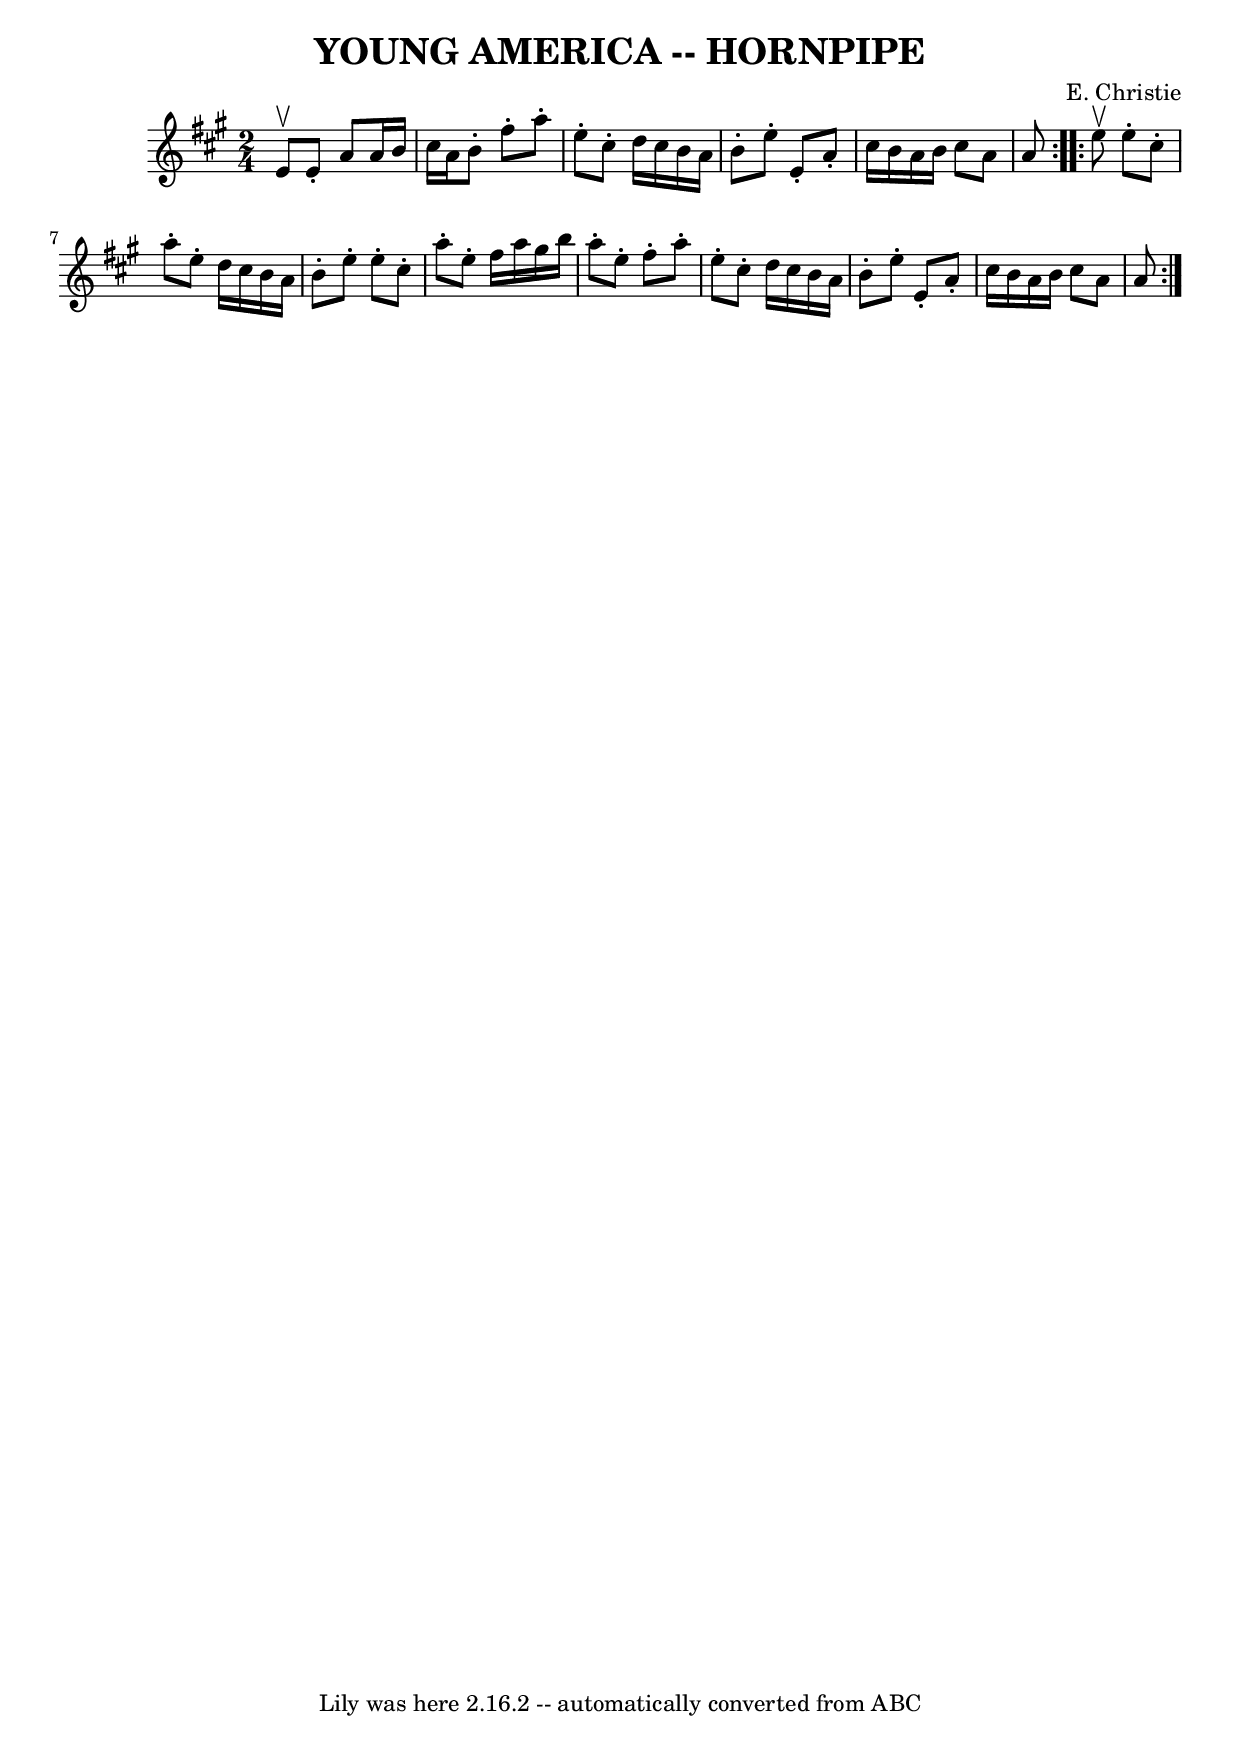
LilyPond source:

\version "2.16.2"
\include "Mammoth.ily"
\header {
  %% book = "Ryan's Mammoth Collection of Fiddle Tunes"
  composer = "E. Christie"
  crossRefNumber = "1"
  footnotes = "\\\\\\\\FIGURE -- TWIN SISTERS, or (MERRY DANCE.) (Often Used.)"
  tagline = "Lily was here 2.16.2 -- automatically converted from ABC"
  title = "YOUNG AMERICA -- HORNPIPE"

}
voicedefault =  {



  \repeat volta 2 {

    \time 2/4 
    \key a \major
    e'8^\upbow       |
    e'8-. a'8 a'16    
    b'16 cis''16 a'16    |
    b'8-.     |
    fis''8-. a''8-. 
    e''8-. cis''8-.   |
    d''16 cis''16 b'16 a'16 b'8-.   
    e''8-.   |
    e'8-. a'8-. cis''16 b'16 a'16 b'16    
    |
    cis''8 a'8 a'8    
  }     
  \repeat volta 2 {
    e''8^\upbow       
    |
    e''8-. cis''8-. a''8-. e''8-.   |
    d''16    
    cis''16 b'16 a'16 b'8-. e''8-.   |
    e''8-. cis''8-.   
    a''8-. e''8-.   |
    fis''16 a''16 gis''16 b''16 a''8-.  
    e''8-.   |
    |
    fis''8-. a''8-. e''8-. cis''8-.   
    |
    d''16 cis''16 b'16 a'16 b'8-. e''8-.   |
    
    e'8-. a'8-. cis''16 b'16 a'16 b'16    |
    cis''8 a'8   
    a'8    
  }   

}

\score{
  <<

    \context Staff="default"
    {
      \voicedefault 
      
    }

  >>
  \layout {
    
  }
  \midi {
  }

}
